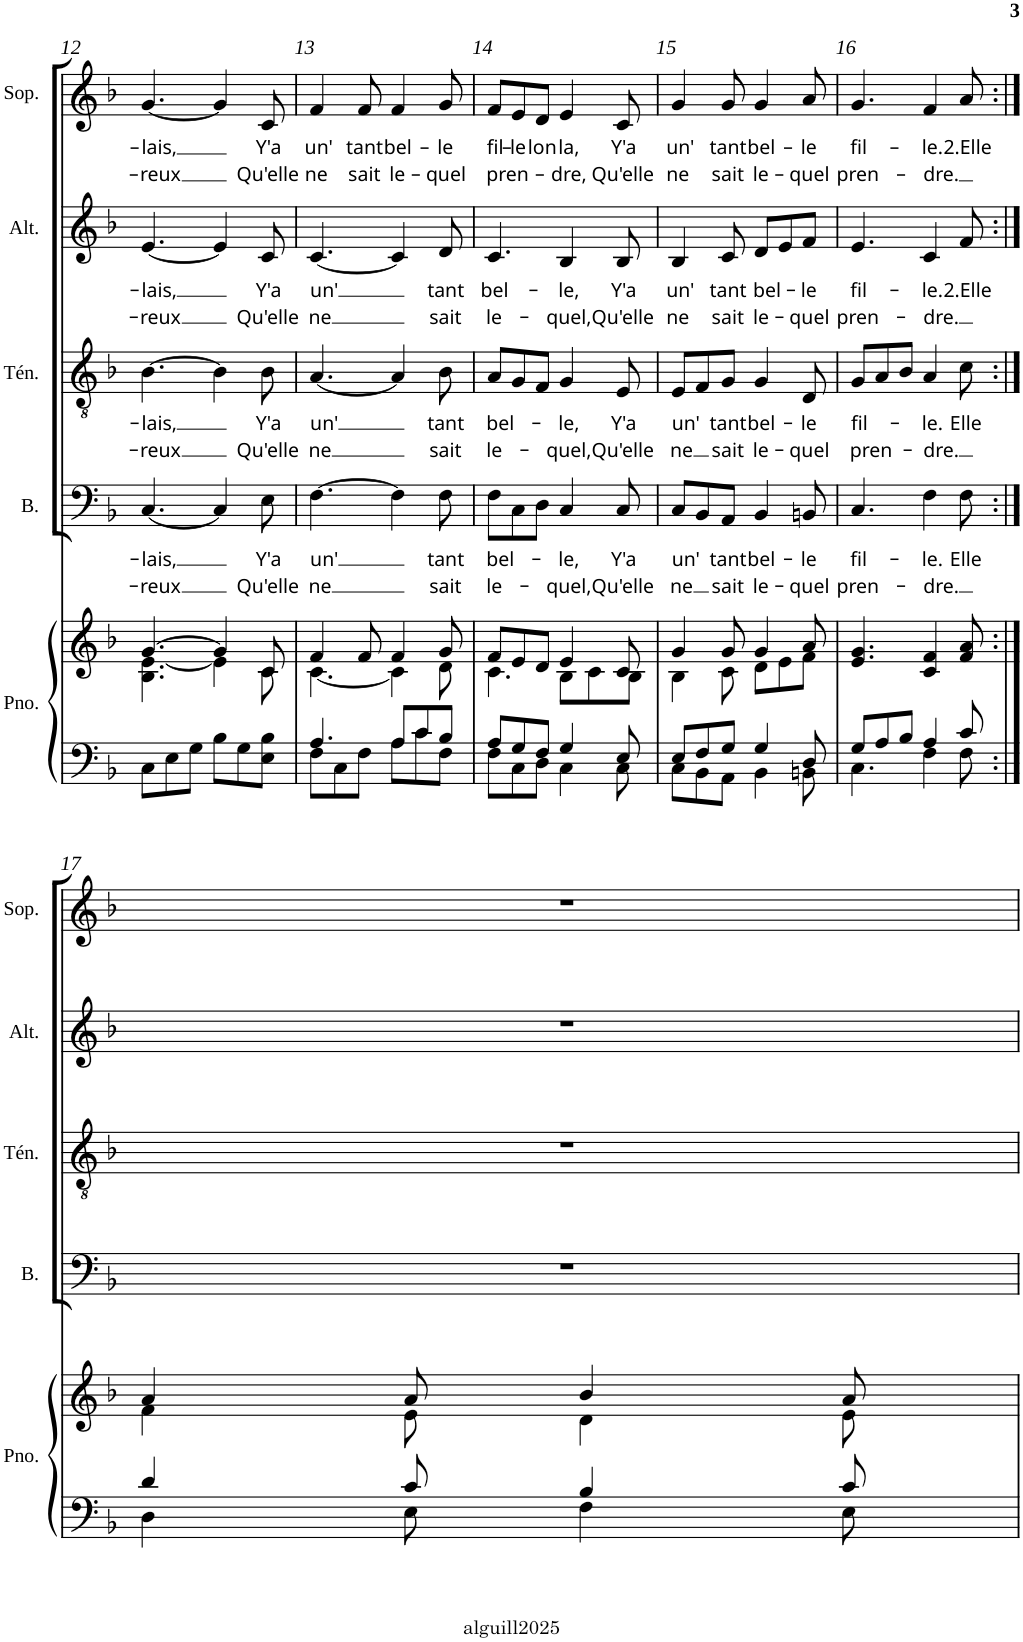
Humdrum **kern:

**kern	**kern	**kern	**text	**text	**kern	**text	**text	**kern	**text	**text	**kern	**text	**text
*part5	*part5	*part4	*part4	*part4	*part3	*part3	*part3	*part2	*part2	*part2	*part1	*part1	*part1
*staff6	*staff5	*staff4	*staff4	*staff4	*staff3	*staff3	*staff3	*staff2	*staff2	*staff2	*staff1	*staff1	*staff1
*I"Piano	*	*I"Basse	*	*	*I"Ténor	*	*	*I"Alto	*	*	*I"Soprano	*	*
*I'Pno.	*	*I'B.	*	*	*I'Tén.	*	*	*I'Alt.	*	*	*I'Sop.	*	*
!!LO:PB:g=z
*clefF4	*clefG2	*clefF4	*	*	*clefGv2	*	*	*clefG2	*	*	*clefG2	*	*
*k[b-]	*k[b-]	*k[b-]	*	*	*k[b-]	*	*	*k[b-]	*	*	*k[b-]	*	*
*F:	*F:	*F:	*	*	*F:	*	*	*F:	*	*	*F:	*	*
*M6/8	*M6/8	*M6/8	*	*	*M6/8	*	*	*M6/8	*	*	*M6/8	*	*
=12	=12	=12	=12	=12	=12	=12	=12	=12	=12	=12	=12	=12	=12
*	*^	*	*	*	*	*	*	*	*	*	*	*	*
!	!	!	!	!LO:LY:b	!LO:LY:b	!	!LO:LY:b	!LO:LY:b	!	!LO:LY:b	!LO:LY:b	!	!LO:LY:b	!LO:LY:b
8C\L	[>4.g/	4.B-\ [<4.e\	[4.C/	-lais,	-reux	[4.B-\	-lais,	-reux	[4.e/	-lais,	-reux	[4.g/	-lais,	-reux
8E\	.	.	.	.	.	.	.	.	.	.	.	.	.	.
8G\J	.	.	.	.	.	.	.	.	.	.	.	.	.	.
8B-\L	4g/]	4e\]	4C/]	.	.	4B-\]	.	.	4e/]	.	.	4g/]	.	.
8G\	.	.	.	.	.	.	.	.	.	.	.	.	.	.
!	!	!	!	!LO:LY:b	!LO:LY:b	!	!LO:LY:b	!LO:LY:b	!	!LO:LY:b	!LO:LY:b	!	!LO:LY:b	!LO:LY:b
8E\ 8B-\J	8c/	8c\	8E\	Y'a	Qu'elle	8B-\	Y'a	Qu'elle	8c/	Y'a	Qu'elle	8c/	Y'a	Qu'elle
=13	=13	=13	=13	=13	=13	=13	=13	=13	=13	=13	=13	=13	=13	=13
*^	*	*	*	*	*	*	*	*	*	*	*	*	*	*
!	!	!	!	!	!LO:LY:b	!LO:LY:b	!	!LO:LY:b	!LO:LY:b	!	!LO:LY:b	!LO:LY:b	!	!LO:LY:b	!LO:LY:b
4.A/	8F\L	4f/	[<4.c\	[4.F\	un'	ne	[4.A/	un'	ne	[4.c/	un'	ne	4f/	un'	ne
.	8C\	.	.	.	.	.	.	.	.	.	.	.	.	.	.
!	!	!	!	!	!	!	!	!	!	!	!	!	!	!LO:LY:b	!LO:LY:b
.	8F\J	8f/	.	.	.	.	.	.	.	.	.	.	8f/	tant	sait
!	!	!	!	!	!	!	!	!	!	!	!	!	!	!LO:LY:b	!LO:LY:b
8A/L	8A\L	4f/	4c\]	4F\]	.	.	4A/]	.	.	4c/]	.	.	4f/	bel-	le-
8c/	8c\	.	.	.	.	.	.	.	.	.	.	.	.	.	.
!	!	!	!	!	!LO:LY:b	!LO:LY:b	!	!LO:LY:b	!LO:LY:b	!	!LO:LY:b	!LO:LY:b	!	!LO:LY:b	!LO:LY:b
8B-/J	8F\J	8g/	8d\	8F\	tant	sait	8B-\	tant	sait	8d/	tant	sait	8g/	-le	-quel
=14	=14	=14	=14	=14	=14	=14	=14	=14	=14	=14	=14	=14	=14	=14	=14
!	!	!	!	!	!LO:LY:b	!LO:LY:b	!	!LO:LY:b	!LO:LY:b	!	!LO:LY:b	!LO:LY:b	!	!LO:LY:b	!LO:LY:b
8A/L	8F\L	8f/L	4.c\	8F\L	bel-	le-	8A/L	bel-	le-	4.c/	bel-	le-	8f/L	fil-	pren-
!	!	!	!	!	!	!	!	!	!	!	!	!	!	!LO:LY:b	!
8G/	8C\	8e/	.	8C\	.	.	8G/	.	.	.	.	.	8e/	-le	.
!	!	!	!	!	!	!	!	!	!	!	!	!	!	!LO:LY:b	!
8F/J	8D\J	8d/J	.	8D\J	.	.	8F/J	.	.	.	.	.	8d/J	lon	.
!	!	!	!	!	!LO:LY:b	!LO:LY:b	!	!LO:LY:b	!LO:LY:b	!	!LO:LY:b	!LO:LY:b	!	!LO:LY:b	!LO:LY:b
4G/	4C\	4e/	8B-\L	4C/	-le,	-quel,	4G/	-le,	-quel,	4B-/	-le,	-quel,	4e/	la,	-dre,
.	.	.	8c\	.	.	.	.	.	.	.	.	.	.	.	.
!	!	!	!	!	!LO:LY:b	!LO:LY:b	!	!LO:LY:b	!LO:LY:b	!	!LO:LY:b	!LO:LY:b	!	!LO:LY:b	!LO:LY:b
8E/	8C\	8c/	8B-\J	8C/	Y'a	Qu'elle	8E/	Y'a	Qu'elle	8B-/	Y'a	Qu'elle	8c/	Y'a	Qu'elle
=15	=15	=15	=15	=15	=15	=15	=15	=15	=15	=15	=15	=15	=15	=15	=15
!	!	!	!	!	!LO:LY:b	!LO:LY:b	!	!LO:LY:b	!LO:LY:b	!	!LO:LY:b	!LO:LY:b	!	!LO:LY:b	!LO:LY:b
8E/L	8C\L	4g/	4B-\	8C/L	un'	ne	8E/L	un'	ne	4B-/	un'	ne	4g/	un'	ne
8F/	8BB-\	.	.	8BB-/	.	.	8F/	.	.	.	.	.	.	.	.
!	!	!	!	!	!LO:LY:b	!LO:LY:b	!	!LO:LY:b	!LO:LY:b	!	!LO:LY:b	!LO:LY:b	!	!LO:LY:b	!LO:LY:b
8G/J	8AA\J	8g/	8c\	8AA/J	tant	sait	8G/J	tant	sait	8c/	tant	sait	8g/	tant	sait
!	!	!	!	!	!LO:LY:b	!LO:LY:b	!	!LO:LY:b	!LO:LY:b	!	!LO:LY:b	!LO:LY:b	!	!LO:LY:b	!LO:LY:b
4G/	4BB-\	4g/	8d\L	4BB-/	bel-	le-	4G/	bel-	le-	8d/L	bel-	le-	4g/	bel-	le-
.	.	.	8e\	.	.	.	.	.	.	8e/	.	.	.	.	.
!	!	!	!	!	!LO:LY:b	!LO:LY:b	!	!LO:LY:b	!LO:LY:b	!	!LO:LY:b	!LO:LY:b	!	!LO:LY:b	!LO:LY:b
8D/	8BBn\	8a/	8f\J	8BBn/	-le	-quel	8D/	-le	-quel	8f/J	-le	-quel	8a/	-le	-quel
=16	=16	=16	=16	=16	=16	=16	=16	=16	=16	=16	=16	=16	=16	=16	=16
!	!	!	!	!	!LO:LY:b	!LO:LY:b	!	!LO:LY:b	!LO:LY:b	!	!LO:LY:b	!LO:LY:b	!	!LO:LY:b	!LO:LY:b
*	*	*v	*v	*	*	*	*	*	*	*	*	*	*	*	*
8G/L	4.C\	4.e/ 4.g/	4.C/	fil-	pren-	8G/L	fil-	pren-	4.e/	fil-	pren-	4.g/	fil-	pren-
8A/	.	.	.	.	.	8A/	.	.	.	.	.	.	.	.
8B-/J	.	.	.	.	.	8B-/J	.	.	.	.	.	.	.	.
!	!	!	!	!LO:LY:b	!LO:LY:b	!	!LO:LY:b	!LO:LY:b	!	!LO:LY:b	!LO:LY:b	!	!LO:LY:b	!LO:LY:b
4A/	4F\	4c/ 4f/	4F\	-le.	-dre.	4A/	-le.	-dre.	4c/	-le.	-dre.	4f/	-le.	-dre.
!	!	!	!	!LO:LY:b	!	!	!LO:LY:b	!	!	!LO:LY:b	!	!	!LO:LY:b	!
8c/	8F\	8f/ 8a/	8F\	Elle	.	8c\	Elle	.	8f/	2.Elle	.	8a/	2.Elle	.
!!LO:LB:g=z
=17:|!	=17:|!	=17:|!	=17:|!	=17:|!	=17:|!	=17:|!	=17:|!	=17:|!	=17:|!	=17:|!	=17:|!	=17:|!	=17:|!	=17:|!
*	*	*^	*	*	*	*	*	*	*	*	*	*	*	*
4d/	4D\	4a/	4f\	2.r	.	.	2.r	.	.	2.r	.	.	2.r	.	.
8c/	8E\	8a/	8e\	.	.	.	.	.	.	.	.	.	.	.	.
4B-/	4F\	4b-/	4d\	.	.	.	.	.	.	.	.	.	.	.	.
8c/	8E\	8a/	8e\	.	.	.	.	.	.	.	.	.	.	.	.
*v	*v	*	*	*	*	*	*	*	*	*	*	*	*	*	*
*	*v	*v	*	*	*	*	*	*	*	*	*	*	*	*
=	=	=	=	=	=	=	=	=	=	=	=	=	=
*-	*-	*-	*-	*-	*-	*-	*-	*-	*-	*-	*-	*-	*-
